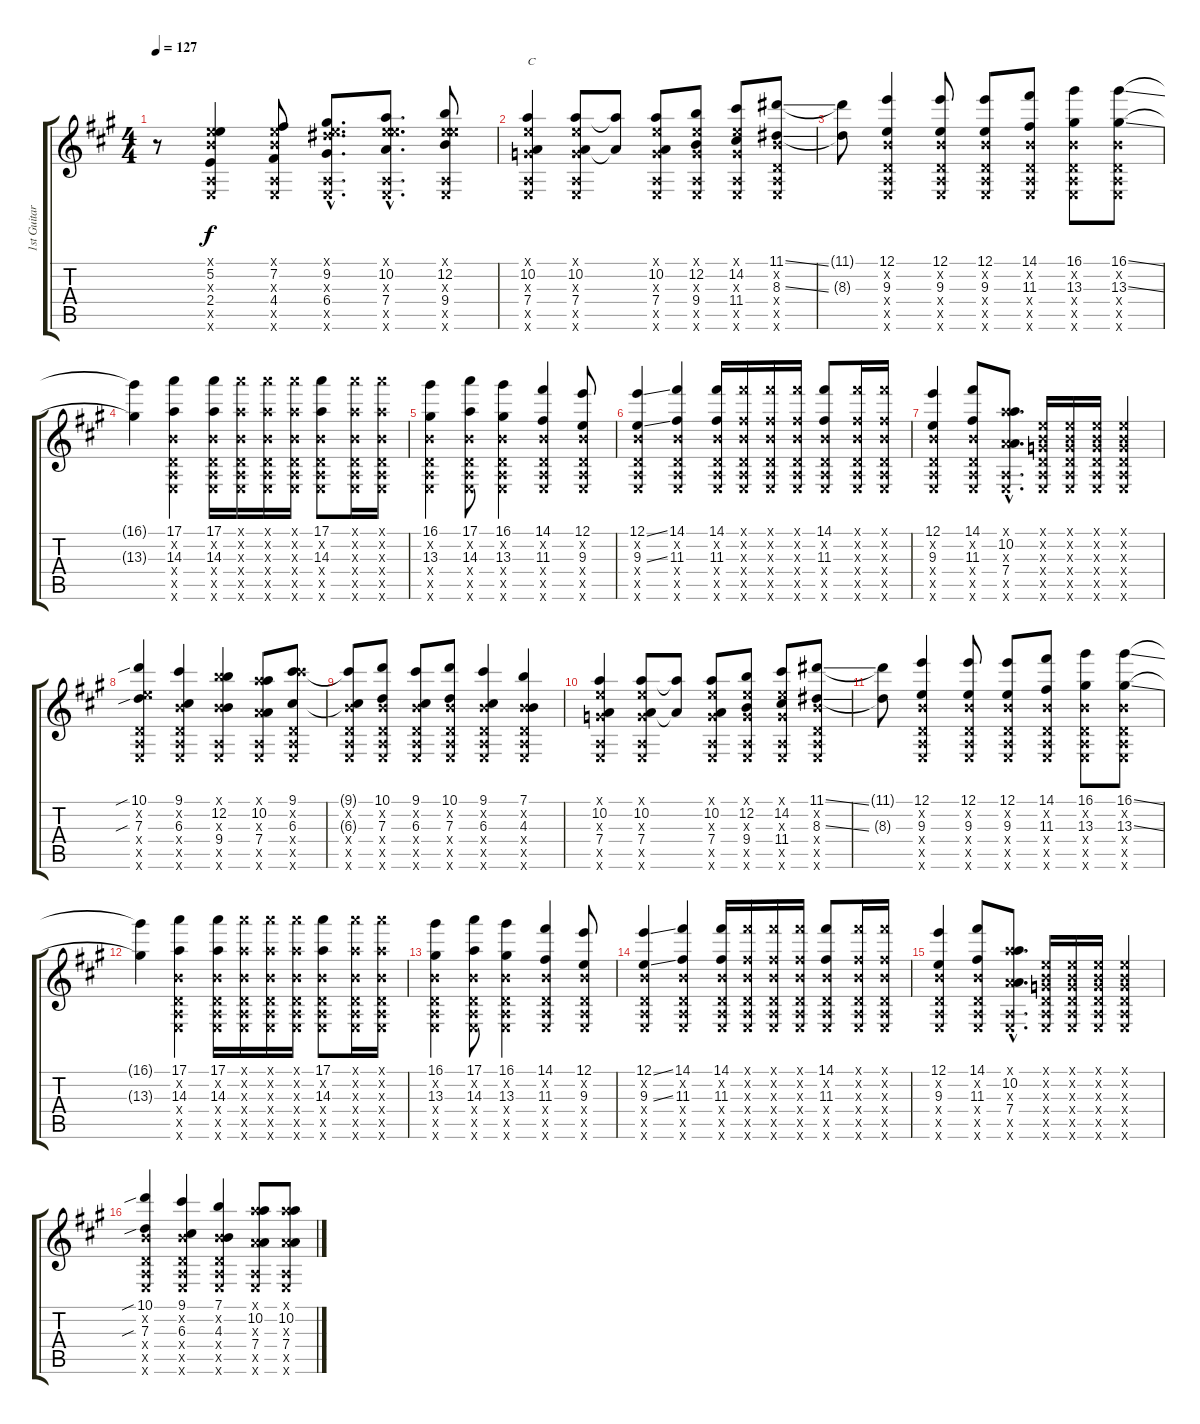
\track ("1st Guitar" "1st Guitar") {instrument acousticguitarnylon}
\staff {score tabs}
\tuning (E4 B3 G3 D3 A2 E2) {hide}
\ts (4 4)
\tempo 127
\clef g2
\ks a
r.8{dy f volume 13} (0.1{x} 5.2 4.3{x} 2.4 0.5{x} 0.6{x}).4 (0.1{x} 7.2 4.3{x} 4.4 0.5{x} 0.6{x}).8 (0.1{hac x} 9.2{hac} 8.3{hac x} 6.4{hac} 0.5{hac x} 0.6{hac x}).8{d} (0.1{hac x} 10.2{hac} 9.3{hac x} 7.4{hac} 0.5{hac x} 0.6{hac x}).8{d} (0.1{x} 12.2 9.3{x} 9.4 0.5{x} 0.6{x}).8 |
(0.1{x} 10.2 0.3{x} 7.4 0.5{x} 0.6{x}).4{txt "C" volume 16} (0.1{x} 10.2 0.3{x} 7.4 0.5{x} 0.6{x}).8 (10.2{t} 7.4{t}).8 (0.1{x} 10.2 0.3{x} 7.4 0.5{x} 0.6{x}).8 (0.1{x} 12.2 0.3{x} 9.4 0.5{x} 0.6{x}).8 (0.1{x} 14.2 0.3{x} 11.4 0.5{x} 0.6{x}).8 (11.1{ss} 0.2{x} 8.3{ss} 0.4{x} 0.5{x} 0.6{x}).8 |
(11.1{t} 8.3{t}).8 (12.1 0.2{x} 9.3 0.4{x} 0.5{x} 0.6{x}).4 (12.1 0.2{x} 9.3 0.4{x} 0.5{x} 0.6{x}).8 (12.1 0.2{x} 9.3 0.4{x} 0.5{x} 0.6{x}).8 (14.1 0.2{x} 11.3 0.4{x} 0.5{x} 0.6{x}).8 (16.1 0.2{x} 13.3 0.4{x} 0.5{x} 0.6{x}).8 (16.1{ss} 0.2{x} 13.3{ss} 0.4{x} 0.5{x} 0.6{x}).8 |
(16.1{t} 13.3{t}).4 (17.1 0.2{x} 14.3 0.4{x} 0.5{x} 0.6{x}).4 (17.1 0.2{x} 14.3 0.4{x} 0.5{x} 0.6{x}).16 (17.1{x} 0.2{x} 14.3{x} 0.4{x} 0.5{x} 0.6{x}).16 (17.1{x} 0.2{x} 14.3{x} 0.4{x} 0.5{x} 0.6{x}).16 (17.1{x} 0.2{x} 14.3{x} 0.4{x} 0.5{x} 0.6{x}).16 (17.1 0.2{x} 14.3 0.4{x} 0.5{x} 0.6{x}).8 (17.1{x} 0.2{x} 14.3{x} 0.4{x} 0.5{x} 0.6{x}).16 (17.1{x} 0.2{x} 14.3{x} 0.4{x} 0.5{x} 0.6{x}).16 |
(16.1 0.2{x} 13.3 0.4{x} 0.5{x} 0.6{x}).4 (17.1 0.2{x} 14.3 0.4{x} 0.5{x} 0.6{x}).8 (16.1 0.2{x} 13.3 0.4{x} 0.5{x} 0.6{x}).4 (14.1 0.2{x} 11.3 0.4{x} 0.5{x} 0.6{x}).4 (12.1 0.2{x} 9.3 0.4{x} 0.5{x} 0.6{x}).8 |
(12.1{ss} 0.2{x} 9.3{ss} 0.4{x} 0.5{x} 0.6{x}).4 (14.1 0.2{x} 11.3 0.4{x} 0.5{x} 0.6{x}).4 (14.1 0.2{x} 11.3 0.4{x} 0.5{x} 0.6{x}).16 (14.1{x} 0.2{x} 11.3{x} 0.4{x} 0.5{x} 0.6{x}).16 (14.1{x} 0.2{x} 11.3{x} 0.4{x} 0.5{x} 0.6{x}).16 (14.1{x} 0.2{x} 11.3{x} 0.4{x} 0.5{x} 0.6{x}).16 (14.1 0.2{x} 11.3 0.4{x} 0.5{x} 0.6{x}).8 (14.1{x} 0.2{x} 11.3{x} 0.4{x} 0.5{x} 0.6{x}).16 (14.1{x} 0.2{x} 11.3{x} 0.4{x} 0.5{x} 0.6{x}).16 |
(12.1 0.2{x} 9.3 0.4{x} 0.5{x} 0.6{x}).4 (14.1 0.2{x} 11.3 0.4{x} 0.5{x} 0.6{x}).8 (5.1{hac x} 10.2{hac} 2.3{hac x} 7.4{hac} 0.5{hac x} 0.6{hac x}).8{d} (0.1{x} 0.2{x} 0.3{x} 0.4{x} 0.5{x} 0.6{x}).16 (0.1{x} 0.2{x} 0.3{x} 0.4{x} 0.5{x} 0.6{x}).16 (0.1{x} 0.2{x} 0.3{x} 0.4{x} 0.5{x} 0.6{x}).16 (0.1{x} 0.2{x} 0.3{x} 0.4{x} 0.5{x} 0.6{x}).4 |
(10.1{sib} 5.2{x} 7.3{sib} 0.4{x} 0.5{x} 0.6{x}).4 (9.1 0.2{x} 6.3 0.4{x} 0.5{x} 0.6{x}).4 (7.1{x} 12.2 4.3{x} 9.4 0.5{x} 0.6{x}).4 (5.1{x} 10.2 2.3{x} 7.4 0.5{x} 0.6{x}).8 (9.1 14.2{x} 6.3 0.4{x} 0.5{x} 0.6{x}).8 |
(9.1{t} 0.2{x} 6.3{t} 0.4{x} 0.5{x} 0.6{x}).8 (10.1 0.2{x} 7.3 0.4{x} 0.5{x} 0.6{x}).8 (9.1 0.2{x} 6.3 0.4{x} 0.5{x} 0.6{x}).8 (10.1 0.2{x} 7.3 0.4{x} 0.5{x} 0.6{x}).8 (9.1 0.2{x} 6.3 0.4{x} 0.5{x} 0.6{x}).4 (7.1 0.2{x} 4.3 0.4{x} 0.5{x} 0.6{x}).4 |
(0.1{x} 10.2 0.3{x} 7.4 0.5{x} 0.6{x}).4 (0.1{x} 10.2 0.3{x} 7.4 0.5{x} 0.6{x}).8 (10.2{t} 7.4{t}).8 (0.1{x} 10.2 0.3{x} 7.4 0.5{x} 0.6{x}).8 (0.1{x} 12.2 0.3{x} 9.4 0.5{x} 0.6{x}).8 (0.1{x} 14.2 0.3{x} 11.4 0.5{x} 0.6{x}).8 (11.1{ss} 0.2{x} 8.3{ss} 0.4{x} 0.5{x} 0.6{x}).8 |
(11.1{t} 8.3{t}).8 (12.1 0.2{x} 9.3 0.4{x} 0.5{x} 0.6{x}).4 (12.1 0.2{x} 9.3 0.4{x} 0.5{x} 0.6{x}).8 (12.1 0.2{x} 9.3 0.4{x} 0.5{x} 0.6{x}).8 (14.1 0.2{x} 11.3 0.4{x} 0.5{x} 0.6{x}).8 (16.1 0.2{x} 13.3 0.4{x} 0.5{x} 0.6{x}).8 (16.1{ss} 0.2{x} 13.3{ss} 0.4{x} 0.5{x} 0.6{x}).8 |
(16.1{t} 13.3{t}).4 (17.1 0.2{x} 14.3 0.4{x} 0.5{x} 0.6{x}).4 (17.1 0.2{x} 14.3 0.4{x} 0.5{x} 0.6{x}).16 (17.1{x} 0.2{x} 14.3{x} 0.4{x} 0.5{x} 0.6{x}).16 (17.1{x} 0.2{x} 14.3{x} 0.4{x} 0.5{x} 0.6{x}).16 (17.1{x} 0.2{x} 14.3{x} 0.4{x} 0.5{x} 0.6{x}).16 (17.1 0.2{x} 14.3 0.4{x} 0.5{x} 0.6{x}).8 (17.1{x} 0.2{x} 14.3{x} 0.4{x} 0.5{x} 0.6{x}).16 (17.1{x} 0.2{x} 14.3{x} 0.4{x} 0.5{x} 0.6{x}).16 |
(16.1 0.2{x} 13.3 0.4{x} 0.5{x} 0.6{x}).4 (17.1 0.2{x} 14.3 0.4{x} 0.5{x} 0.6{x}).8 (16.1 0.2{x} 13.3 0.4{x} 0.5{x} 0.6{x}).4 (14.1 0.2{x} 11.3 0.4{x} 0.5{x} 0.6{x}).4 (12.1 0.2{x} 9.3 0.4{x} 0.5{x} 0.6{x}).8 |
(12.1{ss} 0.2{x} 9.3{ss} 0.4{x} 0.5{x} 0.6{x}).4 (14.1 0.2{x} 11.3 0.4{x} 0.5{x} 0.6{x}).4 (14.1 0.2{x} 11.3 0.4{x} 0.5{x} 0.6{x}).16 (14.1{x} 0.2{x} 11.3{x} 0.4{x} 0.5{x} 0.6{x}).16 (14.1{x} 0.2{x} 11.3{x} 0.4{x} 0.5{x} 0.6{x}).16 (14.1{x} 0.2{x} 11.3{x} 0.4{x} 0.5{x} 0.6{x}).16 (14.1 0.2{x} 11.3 0.4{x} 0.5{x} 0.6{x}).8 (14.1{x} 0.2{x} 11.3{x} 0.4{x} 0.5{x} 0.6{x}).16 (14.1{x} 0.2{x} 11.3{x} 0.4{x} 0.5{x} 0.6{x}).16 |
(12.1 0.2{x} 9.3 0.4{x} 0.5{x} 0.6{x}).4 (14.1 0.2{x} 11.3 0.4{x} 0.5{x} 0.6{x}).8 (5.1{hac x} 10.2{hac} 2.3{hac x} 7.4{hac} 0.5{hac x} 0.6{hac x}).8{d} (0.1{x} 0.2{x} 0.3{x} 0.4{x} 0.5{x} 0.6{x}).16 (0.1{x} 0.2{x} 0.3{x} 0.4{x} 0.5{x} 0.6{x}).16 (0.1{x} 0.2{x} 0.3{x} 0.4{x} 0.5{x} 0.6{x}).16 (0.1{x} 0.2{x} 0.3{x} 0.4{x} 0.5{x} 0.6{x}).4 |
(10.1{sib} 0.2{x} 7.3{sib} 0.4{x} 0.5{x} 0.6{x}).4 (9.1 0.2{x} 6.3 0.4{x} 0.5{x} 0.6{x}).4 (7.1 0.2{x} 4.3 0.4{x} 0.5{x} 0.6{x}).4 (5.1{x} 10.2 2.3{x} 7.4 0.5{x} 0.6{x}).8 (5.1{x} 10.2 2.3{x} 7.4 0.5{x} 0.6{x}).8
